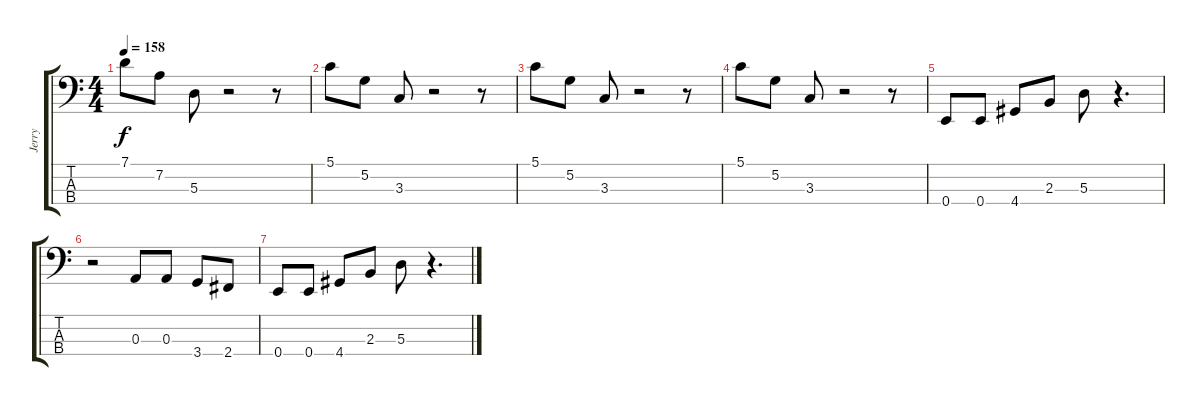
\track ("Jerry" "Jerry") {instrument synthbass2}
\staff {score tabs}
\tuning (G2 D2 A1 E1) {hide}
\ts (4 4)
\tempo 158
\clef f4
\ks c
7.1.8{dy f} 7.2.8 5.3.8 r.2 r.8 |
5.1.8 5.2.8 3.3.8 r.2 r.8 |
5.1.8 5.2.8 3.3.8 r.2 r.8 |
5.1.8 5.2.8 3.3.8 r.2 r.8 |
0.4.8 0.4.8 4.4.8 2.3.8 5.3.8 r.4{d} |
r.2 0.3.8 0.3.8 3.4.8 2.4.8 |
0.4.8 0.4.8 4.4.8 2.3.8 5.3.8 r.4{d}
